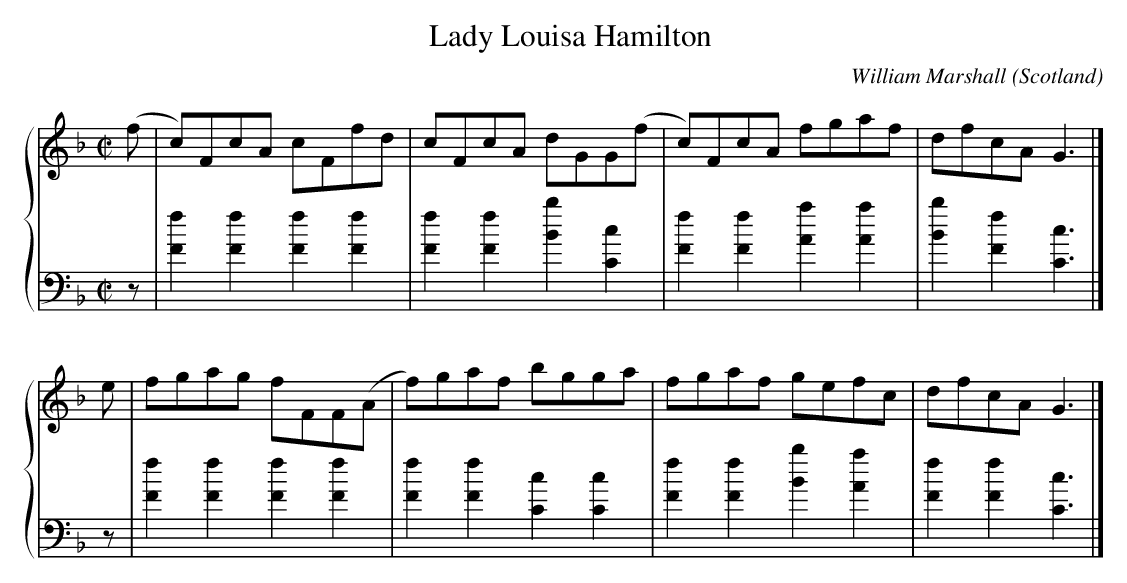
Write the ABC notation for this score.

X:1
T:Lady Louisa Hamilton
C:William Marshall
L:1/8
M:C|
O:Scotland
K:F
%%staves {1 2}
V:1
(f | \
c)FcA cFfd | cFcA dGG(f | c)FcA fgaf | dfcA G3 |]
e | \
fgag fFF(A | f)gaf bgga | fgaf gefc | dfcA G3 |]
V:2 clef=bass
L:1/4
z/ | \
[Ff] [Ff] [Ff] [Ff] | [Ff] [Ff] [Bb] [Cc] | \
[Ff] [Ff] [Aa] [Aa] | [Bb] [Ff] [Cc]3/ |] \
z/ | \
[Ff] [Ff] [Ff] [Ff] | [Ff] [Ff] [Cc] [Cc] | \
[Ff] [Ff] [Bb] [Aa] | [Ff] [Ff] [Cc]3/ |]
